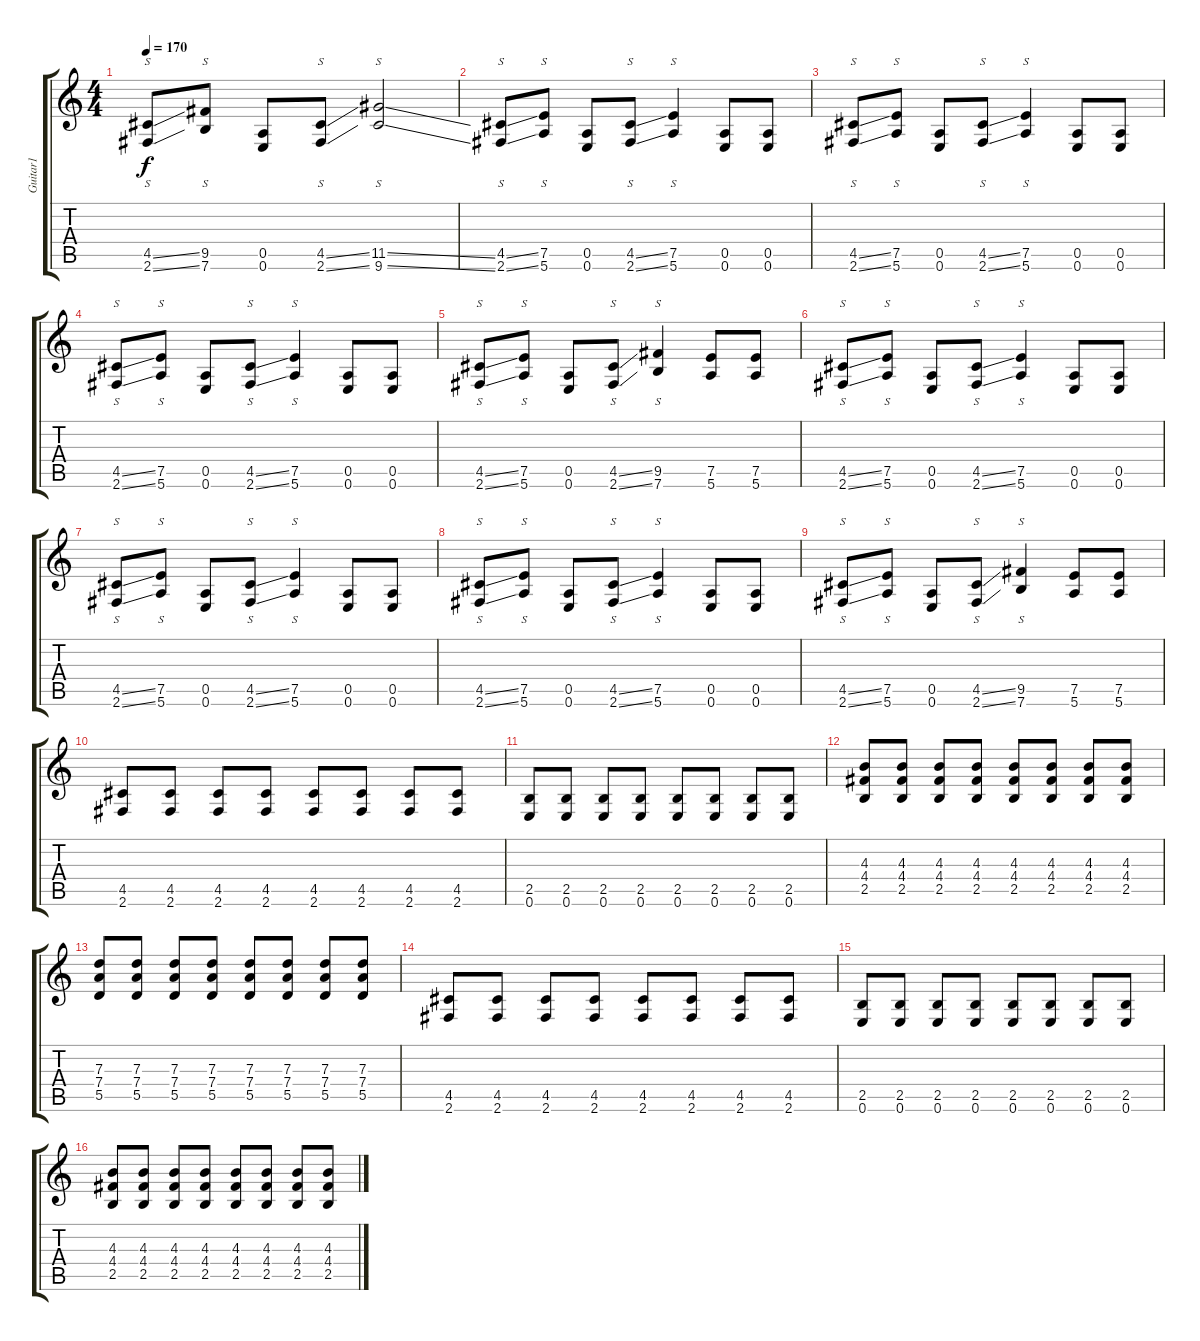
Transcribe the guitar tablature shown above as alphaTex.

\track ("Guitar1" "Guitar1") {instrument overdrivenguitar}
\staff {score tabs}
\tuning (E4 B3 G3 D3 A2 E2) {hide}
\ts (4 4)
\tempo 170
\clef g2
\ks c
(4.5{ss} 2.6{ss}).8{s dy f} (9.5 7.6).8{s} (0.5 0.6).8 (4.5{ss} 2.6{ss}).8{s} (11.5{ss} 9.6{ss}).2{s} |
(4.5{ss} 2.6{ss}).8{s} (7.5 5.6).8{s} (0.5 0.6).8 (4.5{ss} 2.6{ss}).8{s} (7.5 5.6).4{s} (0.5 0.6).8 (0.5 0.6).8 |
(4.5{ss} 2.6{ss}).8{s} (7.5 5.6).8{s} (0.5 0.6).8 (4.5{ss} 2.6{ss}).8{s} (7.5 5.6).4{s} (0.5 0.6).8 (0.5 0.6).8 |
(4.5{ss} 2.6{ss}).8{s} (7.5 5.6).8{s} (0.5 0.6).8 (4.5{ss} 2.6{ss}).8{s} (7.5 5.6).4{s} (0.5 0.6).8 (0.5 0.6).8 |
(4.5{ss} 2.6{ss}).8{s} (7.5 5.6).8{s} (0.5 0.6).8 (4.5{ss} 2.6{ss}).8{s} (9.5 7.6).4{s} (7.5 5.6).8 (7.5 5.6).8 |
(4.5{ss} 2.6{ss}).8{s} (7.5 5.6).8{s} (0.5 0.6).8 (4.5{ss} 2.6{ss}).8{s} (7.5 5.6).4{s} (0.5 0.6).8 (0.5 0.6).8 |
(4.5{ss} 2.6{ss}).8{s} (7.5 5.6).8{s} (0.5 0.6).8 (4.5{ss} 2.6{ss}).8{s} (7.5 5.6).4{s} (0.5 0.6).8 (0.5 0.6).8 |
(4.5{ss} 2.6{ss}).8{s} (7.5 5.6).8{s} (0.5 0.6).8 (4.5{ss} 2.6{ss}).8{s} (7.5 5.6).4{s} (0.5 0.6).8 (0.5 0.6).8 |
(4.5{ss} 2.6{ss}).8{s} (7.5 5.6).8{s} (0.5 0.6).8 (4.5{ss} 2.6{ss}).8{s} (9.5 7.6).4{s} (7.5 5.6).8 (7.5 5.6).8 |
(4.5 2.6).8 (4.5 2.6).8 (4.5 2.6).8 (4.5 2.6).8 (4.5 2.6).8 (4.5 2.6).8 (4.5 2.6).8 (4.5 2.6).8 |
(2.5 0.6).8 (2.5 0.6).8 (2.5 0.6).8 (2.5 0.6).8 (2.5 0.6).8 (2.5 0.6).8 (2.5 0.6).8 (2.5 0.6).8 |
(4.3 4.4 2.5).8 (4.3 4.4 2.5).8 (4.3 4.4 2.5).8 (4.3 4.4 2.5).8 (4.3 4.4 2.5).8 (4.3 4.4 2.5).8 (4.3 4.4 2.5).8 (4.3 4.4 2.5).8 |
(7.3 7.4 5.5).8 (7.3 7.4 5.5).8 (7.3 7.4 5.5).8 (7.3 7.4 5.5).8 (7.3 7.4 5.5).8 (7.3 7.4 5.5).8 (7.3 7.4 5.5).8 (7.3 7.4 5.5).8 |
(4.5 2.6).8 (4.5 2.6).8 (4.5 2.6).8 (4.5 2.6).8 (4.5 2.6).8 (4.5 2.6).8 (4.5 2.6).8 (4.5 2.6).8 |
(2.5 0.6).8 (2.5 0.6).8 (2.5 0.6).8 (2.5 0.6).8 (2.5 0.6).8 (2.5 0.6).8 (2.5 0.6).8 (2.5 0.6).8 |
(4.3 4.4 2.5).8 (4.3 4.4 2.5).8 (4.3 4.4 2.5).8 (4.3 4.4 2.5).8 (4.3 4.4 2.5).8 (4.3 4.4 2.5).8 (4.3 4.4 2.5).8 (4.3 4.4 2.5).8
